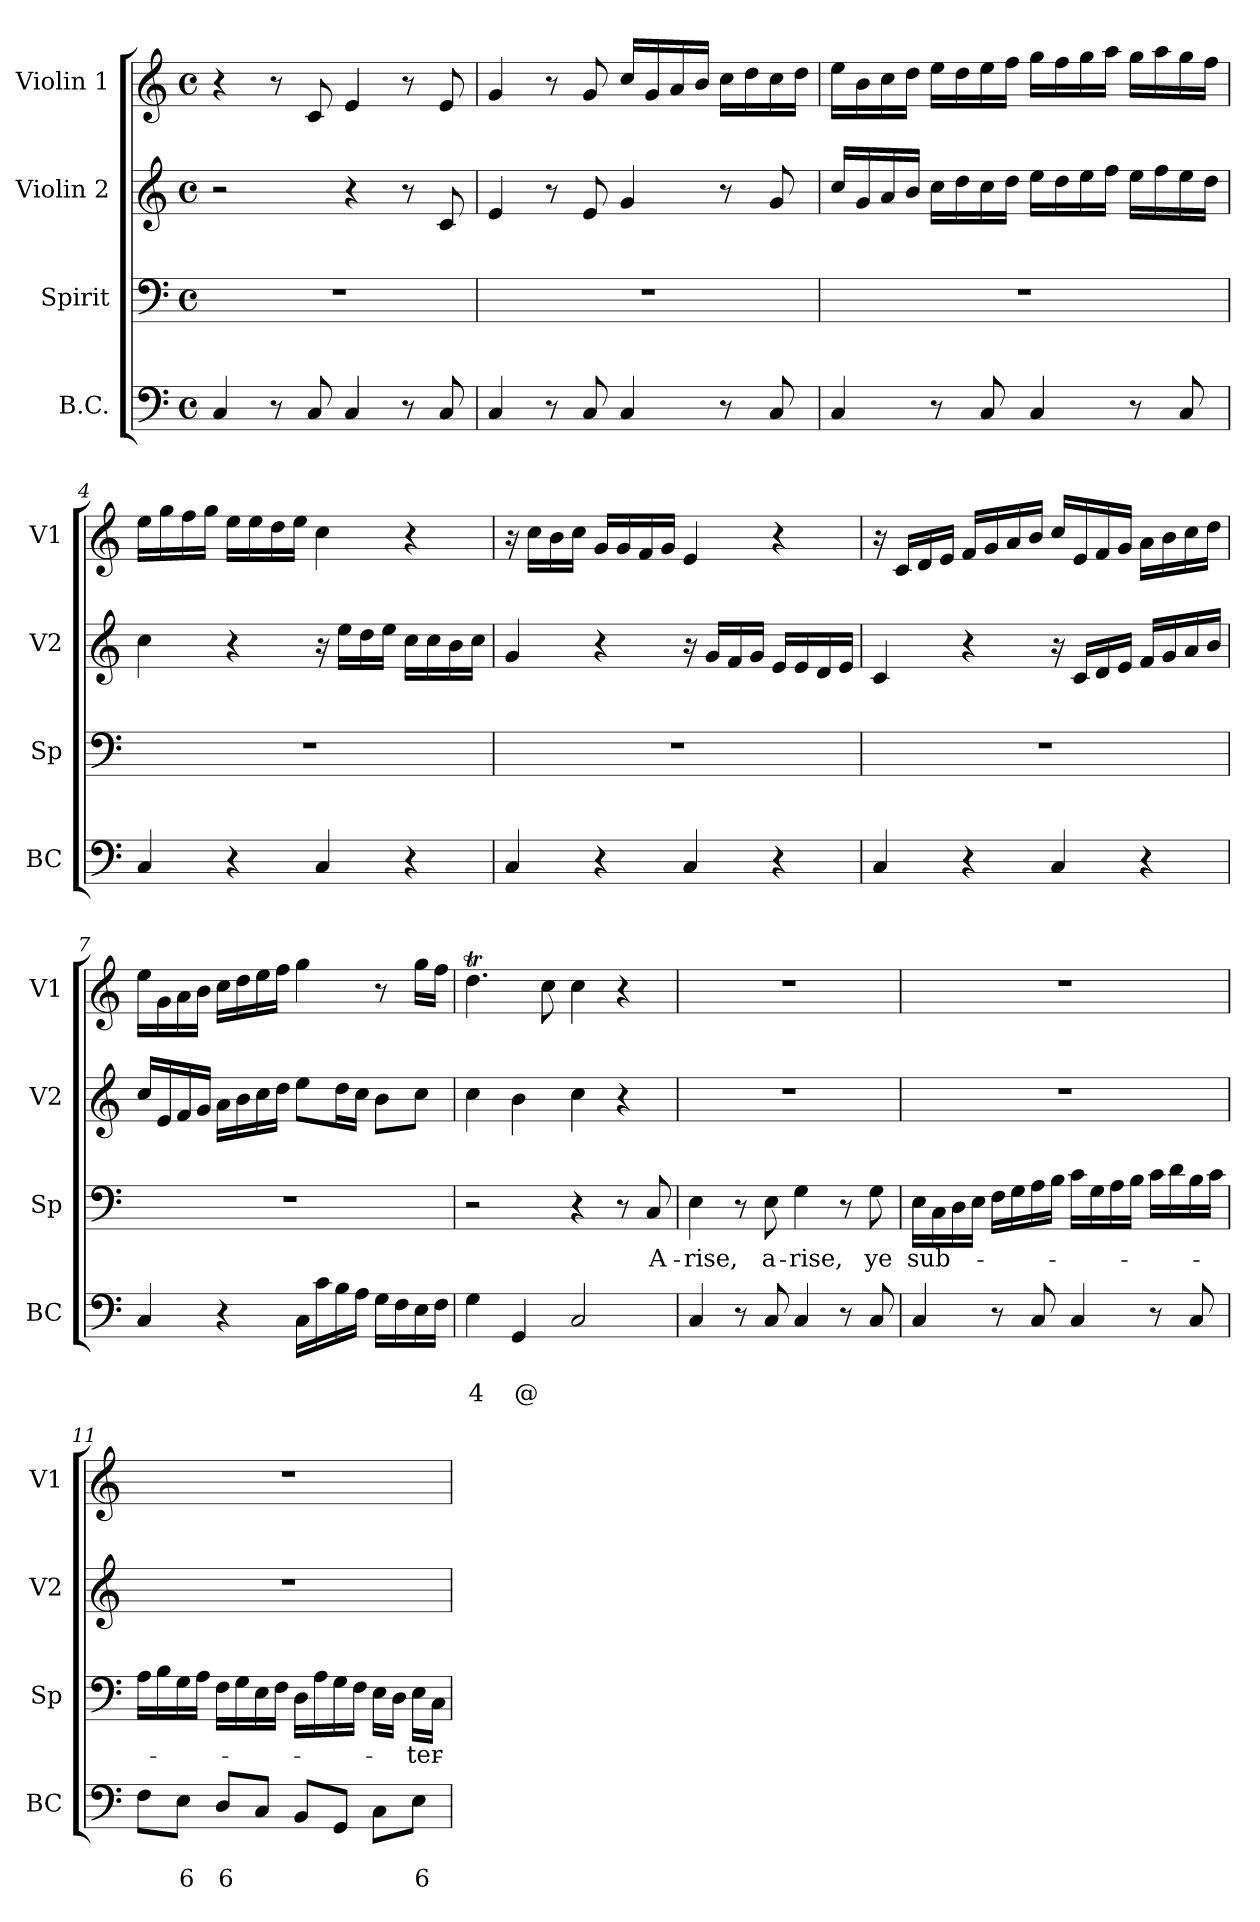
**kern	**text	**text	**kern	**text	**kern	**kern
*part4	*part4	*part4	*part3	*part3	*part2	*part1
*staff4	*staff4	*staff4	*staff3	*staff3	*staff2	*staff1
*I"B.C.	*	*	*I"Spirit	*	*I"Violin 2	*I"Violin 1
*I'BC	*	*	*I'Sp	*	*I'V2	*I'V1
*clefF4	*	*	*clefF4	*	*clefG2	*clefG2
*k[]	*	*	*k[]	*	*k[]	*k[]
*C:	*	*	*C:	*	*C:	*C:
*M4/4	*	*	*M4/4	*	*M4/4	*M4/4
*met(c)	*	*	*met(c)	*	*met(c)	*met(c)
=1	=1	=1	=1	=1	=1	=1
4C/	.	.	1r	.	2r	4r
8r	.	.	.	.	.	8r
8C/	.	.	.	.	.	8c/
4C/	.	.	.	.	4r	4e/
8r	.	.	.	.	8r	8r
8C/	.	.	.	.	8c/	8e/
=2	=2	=2	=2	=2	=2	=2
4C/	.	.	1r	.	4e/	4g/
8r	.	.	.	.	8r	8r
8C/	.	.	.	.	8e/	8g/
4C/	.	.	.	.	4g/	16cc/LL
.	.	.	.	.	.	16g/
.	.	.	.	.	.	16a/
.	.	.	.	.	.	16b/JJ
8r	.	.	.	.	8r	16cc\LL
.	.	.	.	.	.	16dd\
8C/	.	.	.	.	8g/	16cc\
.	.	.	.	.	.	16dd\JJ
=3	=3	=3	=3	=3	=3	=3
4C/	.	.	1r	.	16cc/LL	16ee\LL
.	.	.	.	.	16g/	16b\
.	.	.	.	.	16a/	16cc\
.	.	.	.	.	16b/JJ	16dd\JJ
8r	.	.	.	.	16cc\LL	16ee\LL
.	.	.	.	.	16dd\	16dd\
8C/	.	.	.	.	16cc\	16ee\
.	.	.	.	.	16dd\JJ	16ff\JJ
4C/	.	.	.	.	16ee\LL	16gg\LL
.	.	.	.	.	16dd\	16ff\
.	.	.	.	.	16ee\	16gg\
.	.	.	.	.	16ff\JJ	16aa\JJ
8r	.	.	.	.	16ee\LL	16gg\LL
.	.	.	.	.	16ff\	16aa\
8C/	.	.	.	.	16ee\	16gg\
.	.	.	.	.	16dd\JJ	16ff\JJ
!!LO:LB:g=z
=4	=4	=4	=4	=4	=4	=4
4C/	.	.	1r	.	4cc\	16ee\LL
.	.	.	.	.	.	16gg\
.	.	.	.	.	.	16ff\
.	.	.	.	.	.	16gg\JJ
4r	.	.	.	.	4r	16ee\LL
.	.	.	.	.	.	16ee\
.	.	.	.	.	.	16dd\
.	.	.	.	.	.	16ee\JJ
4C/	.	.	.	.	16r	4cc\
.	.	.	.	.	16ee\LL	.
.	.	.	.	.	16dd\	.
.	.	.	.	.	16ee\JJ	.
4r	.	.	.	.	16cc\LL	4r
.	.	.	.	.	16cc\	.
.	.	.	.	.	16b\	.
.	.	.	.	.	16cc\JJ	.
=5	=5	=5	=5	=5	=5	=5
4C/	.	.	1r	.	4g/	16r
.	.	.	.	.	.	16cc\LL
.	.	.	.	.	.	16b\
.	.	.	.	.	.	16cc\JJ
4r	.	.	.	.	4r	16g/LL
.	.	.	.	.	.	16g/
.	.	.	.	.	.	16f/
.	.	.	.	.	.	16g/JJ
4C/	.	.	.	.	16r	4e/
.	.	.	.	.	16g/LL	.
.	.	.	.	.	16f/	.
.	.	.	.	.	16g/JJ	.
4r	.	.	.	.	16e/LL	4r
.	.	.	.	.	16e/	.
.	.	.	.	.	16d/	.
.	.	.	.	.	16e/JJ	.
=6	=6	=6	=6	=6	=6	=6
4C/	.	.	1r	.	4c/	16r
.	.	.	.	.	.	16c/LL
.	.	.	.	.	.	16d/
.	.	.	.	.	.	16e/JJ
4r	.	.	.	.	4r	16f/LL
.	.	.	.	.	.	16g/
.	.	.	.	.	.	16a/
.	.	.	.	.	.	16b/JJ
4C/	.	.	.	.	16r	16cc/LL
.	.	.	.	.	16c/LL	16e/
.	.	.	.	.	16d/	16f/
.	.	.	.	.	16e/JJ	16g/JJ
4r	.	.	.	.	16f/LL	16a\LL
.	.	.	.	.	16g/	16b\
.	.	.	.	.	16a/	16cc\
.	.	.	.	.	16b/JJ	16dd\JJ
!!LO:LB:g=z
=7	=7	=7	=7	=7	=7	=7
4C/	.	.	1r	.	16cc/LL	16ee\LL
.	.	.	.	.	16e/	16g\
.	.	.	.	.	16f/	16a\
.	.	.	.	.	16g/JJ	16b\JJ
4r	.	.	.	.	16a\LL	16cc\LL
.	.	.	.	.	16b\	16dd\
.	.	.	.	.	16cc\	16ee\
.	.	.	.	.	16dd\JJ	16ff\JJ
16C\LL	.	.	.	.	8ee\L	4gg\
16c\	.	.	.	.	.	.
16B\	.	.	.	.	16dd\L	.
16A\JJ	.	.	.	.	16cc\JJ	.
16G\LL	.	.	.	.	8b\L	8r
16F\	.	.	.	.	.	.
16E\	.	.	.	.	8cc\J	16gg\LL
16F\JJ	.	.	.	.	.	16ff\JJ
=8	=8	=8	=8	=8	=8	=8
!	!	!LO:LY:b	!	!	!	!
4G\	.	4	2r	.	4cc\	4.ddT\
!	!	!LO:LY:b	!	!	!	!
4GG/	.	@	.	.	4b\	.
.	.	.	.	.	.	8cc\
2C/	.	.	4r	.	4cc\	4cc\
.	.	.	8r	.	4r	4r
!	!	!	!	!LO:LY:b	!	!
.	.	.	8C/	A-	.	.
=9	=9	=9	=9	=9	=9	=9
!	!	!	!	!LO:LY:b	!	!
4C/	.	.	4E\	-rise,	1r	1r
8r	.	.	8r	.	.	.
!	!	!	!	!LO:LY:b	!	!
8C/	.	.	8E\	a-	.	.
!	!	!	!	!LO:LY:b	!	!
4C/	.	.	4G\	-rise,	.	.
8r	.	.	8r	.	.	.
!	!	!	!	!LO:LY:b	!	!
8C/	.	.	8G\	ye	.	.
!!LO:PB:g=z
=10	=10	=10	=10	=10	=10	=10
!	!	!	!	!LO:LY:b	!	!
4C/	.	.	16E\LL	sub-	1r	1r
.	.	.	16C\	.	.	.
.	.	.	16D\	.	.	.
.	.	.	16E\JJ	.	.	.
8r	.	.	16F\LL	.	.	.
.	.	.	16G\	.	.	.
8C/	.	.	16A\	.	.	.
.	.	.	16B\JJ	.	.	.
4C/	.	.	16c\LL	.	.	.
.	.	.	16G\	.	.	.
.	.	.	16A\	.	.	.
.	.	.	16B\JJ	.	.	.
8r	.	.	16c\LL	.	.	.
.	.	.	16d\	.	.	.
8C/	.	.	16B\	.	.	.
.	.	.	16c\JJ	.	.	.
=11	=11	=11	=11	=11	=11	=11
8F\L	.	.	16A\LL	.	1r	1r
.	.	.	16B\	.	.	.
!	!	!LO:LY:b	!	!	!	!
8E\J	.	6	16G\	.	.	.
.	.	.	16A\JJ	.	.	.
!	!	!LO:LY:b	!	!	!	!
8D/L	.	6	16F\LL	.	.	.
.	.	.	16G\	.	.	.
8C/J	.	.	16E\	.	.	.
.	.	.	16F\JJ	.	.	.
8BB/L	.	.	16D\LL	.	.	.
.	.	.	16A\	.	.	.
8GG/J	.	.	16G\	.	.	.
.	.	.	16F\JJ	.	.	.
8C\L	.	.	16E\LL	.	.	.
.	.	.	16D\JJ	.	.	.
!	!	!LO:LY:b	!	!LO:LY:b	!	!
8E\J	.	6	16E\LL	-ter-	.	.
.	.	.	16C\JJ	.	.	.
=	=	=	=	=	=	=
*-	*-	*-	*-	*-	*-	*-
